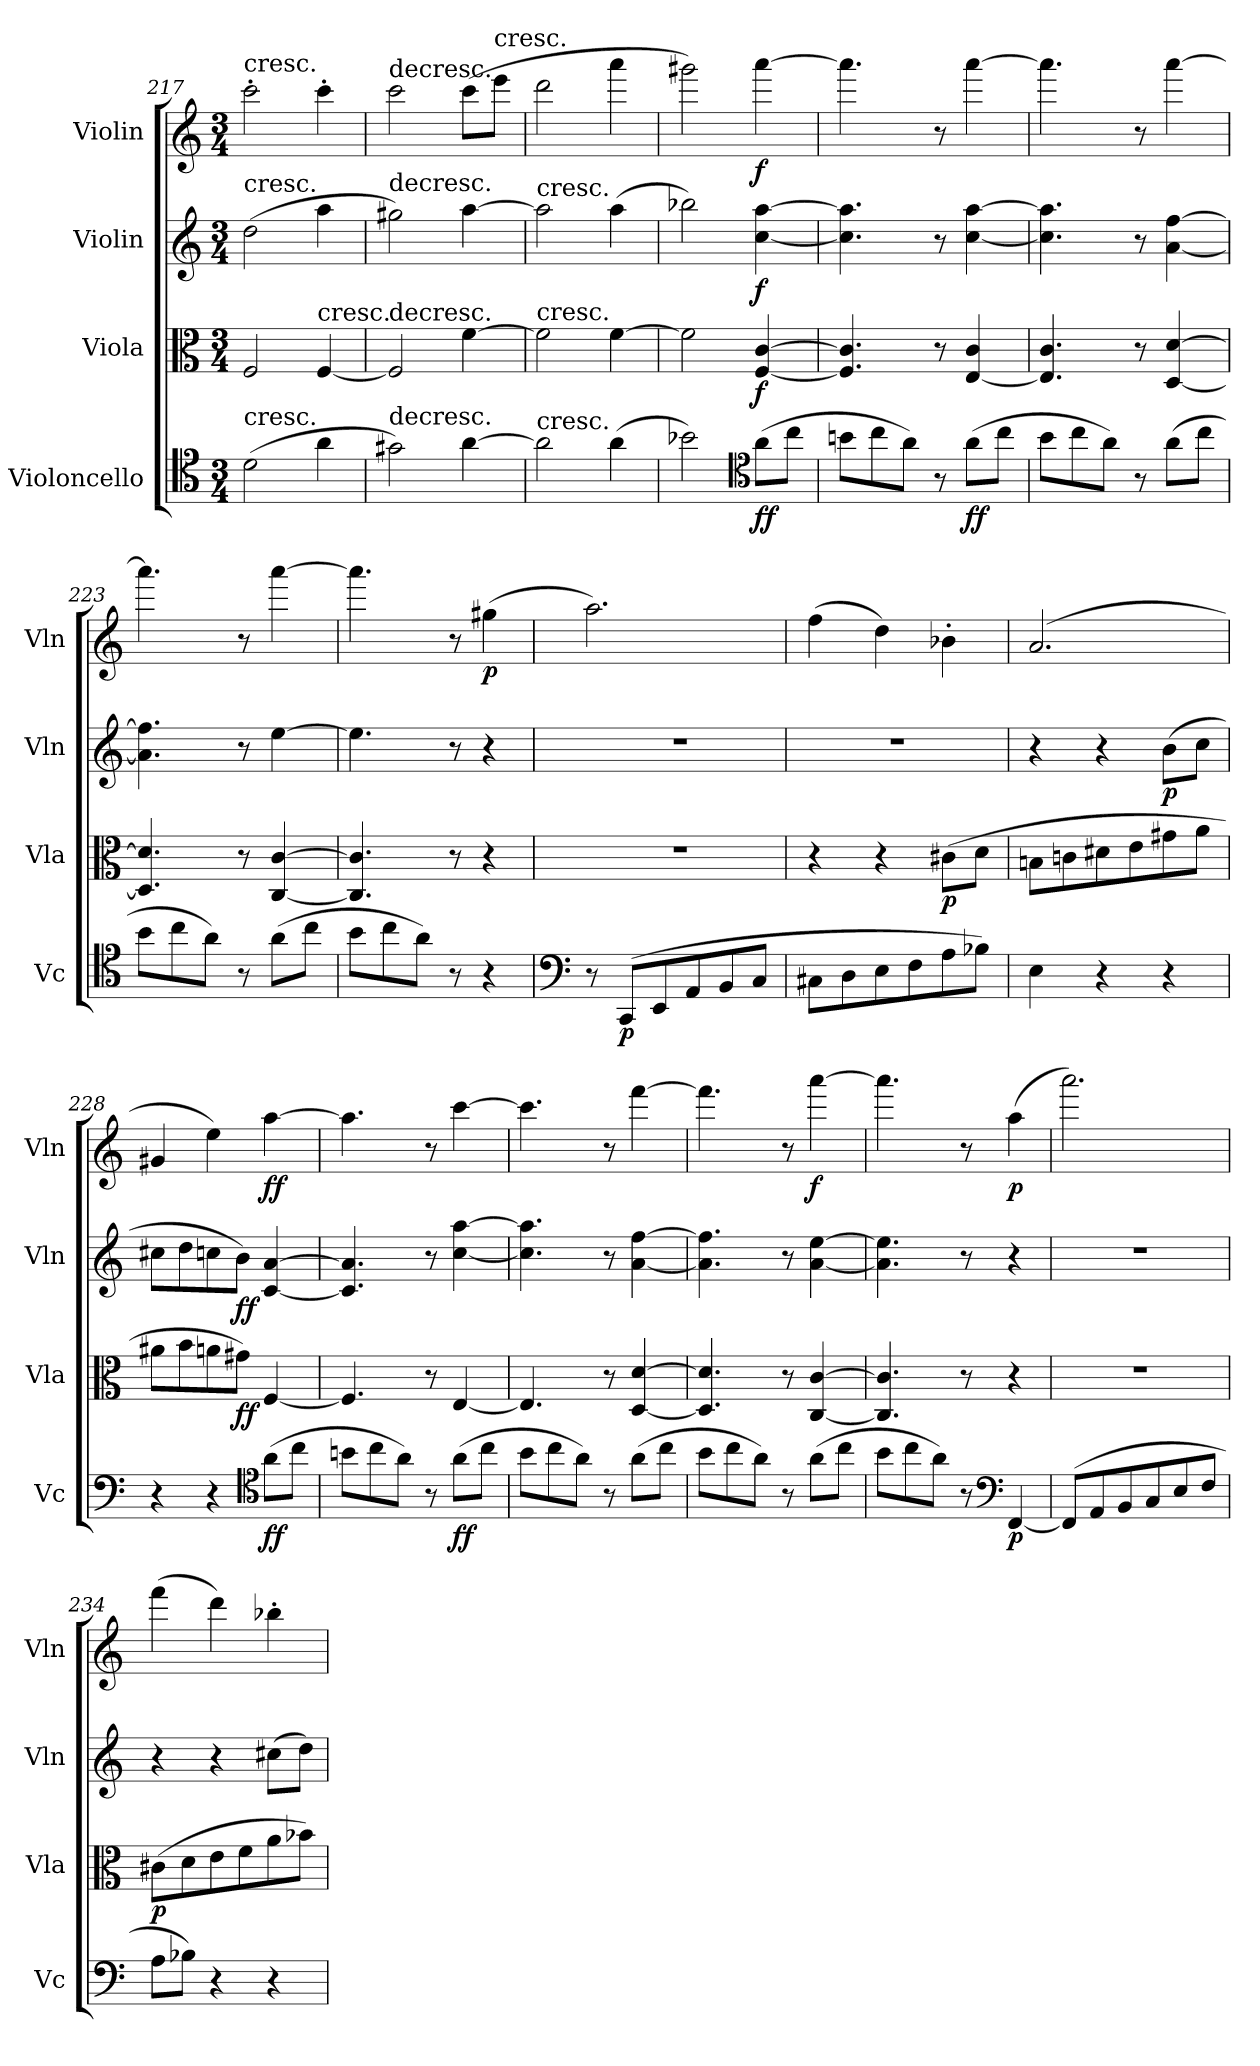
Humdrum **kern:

**kern	**dynam	**kern	**dynam	**kern	**dynam	**kern	**dynam
*part4	*part4	*part3	*part3	*part2	*part2	*part1	*part1
*staff4	*staff4	*staff3	*staff3	*staff2	*staff2	*staff1	*staff1
*I"Violoncello	*	*I"Viola	*	*I"Violin	*	*I"Violin	*
*I'Vc	*	*I'Vla	*	*I'Vln	*	*I'Vln	*
*clefC4	*	*clefC3	*	*clefG2	*	*clefG2	*
*k[]	*	*k[]	*	*k[]	*	*k[]	*
*a:	*	*a:	*	*a:	*	*a:	*
*M3/4	*	*M3/4	*	*M3/4	*	*M3/4	*
=217	=217	=217	=217	=217	=217	=217	=217
!	!	!	!	!	!	!LO:TX:t=cresc.	!
!	!	!	!	!LO:TX:t=cresc.	!	!	!
!LO:TX:t=cresc.	!	!	!	!	!	!	!
(2d\	.	2F/	.	(2dd\	.	2ccc'\	.
!	!	!LO:TX:t=cresc.	!	!	!	!	!
4a\	.	[4F/	.	4aa\	.	4ccc'\	.
=218	=218	=218	=218	=218	=218	=218	=218
!	!	!	!	!	!	!LO:TX:t=decresc.	!
!	!	!	!	!LO:TX:t=decresc.	!	!	!
!	!	!LO:TX:t=decresc.	!	!	!	!	!
!LO:TX:t=decresc.	!	!	!	!	!	!	!
2g#X\)	.	2F/]	.	2gg#X\)	.	2ccc\	.
[4a\	.	[4f\	.	[4aa\	.	(8ccc\L	.
!	!	!	!	!	!	!LO:TX:t=cresc.	!
.	.	.	.	.	.	8eee\J	.
=219	=219	=219	=219	=219	=219	=219	=219
!	!	!	!	!LO:TX:t=cresc.	!	!	!
!	!	!LO:TX:t=cresc.	!	!	!	!	!
!LO:TX:t=cresc.	!	!	!	!	!	!	!
2a\]	.	2f\]	.	2aa\]	.	2ddd\	.
(4a\	.	[4f\	.	(4aa\	.	4aaa\	.
=220	=220	=220	=220	=220	=220	=220	=220
2b-X\)	.	2f\]	.	2bb-X\)	.	2ggg#X\)	.
*clefC4	*	*	*	*	*	*	*
(8a\L	ff	[4F/ [4c/	f	[4cc\ [4aa\	f	[4aaa\	f
8cc\J	.	.	.	.	.	.	.
=221	=221	=221	=221	=221	=221	=221	=221
8bn\L	.	4.F]/ 4.c]/	.	4.cc]\ 4.aa]\	.	4.aaa\]	.
8cc\	.	.	.	.	.	.	.
8a\J)	.	.	.	.	.	.	.
8r	.	8r	.	8r	.	8r	.
(8a\L	ff	[4E/ 4c/	.	[4cc\ [4aa\	.	[4aaa\	.
8cc\J	.	.	.	.	.	.	.
=222	=222	=222	=222	=222	=222	=222	=222
8b\L	.	4.E]/ 4.c/	.	4.cc]\ 4.aa]\	.	4.aaa\]	.
8cc\	.	.	.	.	.	.	.
8a\J)	.	.	.	.	.	.	.
8r	.	8r	.	8r	.	8r	.
(8a\L	.	[4D/ [4d/	.	[4a\ [4ff\	.	[4aaa\	.
8cc\J	.	.	.	.	.	.	.
=223	=223	=223	=223	=223	=223	=223	=223
8b\L	.	4.D]/ 4.d]/	.	4.a]\ 4.ff]\	.	4.aaa\]	.
8cc\	.	.	.	.	.	.	.
8a\J)	.	.	.	.	.	.	.
8r	.	8r	.	8r	.	8r	.
(8a\L	.	[4C/ [4c/	.	[4ee\	.	[4aaa\	.
8cc\J	.	.	.	.	.	.	.
=224	=224	=224	=224	=224	=224	=224	=224
8b\L	.	4.C]/ 4.c]/	.	4.ee\]	.	4.aaa\]	.
8cc\	.	.	.	.	.	.	.
8a\J)	.	.	.	.	.	.	.
8r	.	8r	.	8r	.	8r	.
4r	.	4r	.	4r	.	(4gg#X\	p
=225	=225	=225	=225	=225	=225	=225	=225
*clefF4	*	*	*	*	*	*	*
8r	.	2.r	.	2.r	.	2.aa\)	.
(8CC/L	p	.	.	.	.	.	.
8EE/	.	.	.	.	.	.	.
8AA/	.	.	.	.	.	.	.
8BB/	.	.	.	.	.	.	.
8C/J	.	.	.	.	.	.	.
=226	=226	=226	=226	=226	=226	=226	=226
8C#X\L	.	4r	.	2.r	.	(4ff\	.
8D\	.	.	.	.	.	.	.
8E\	.	4r	.	.	.	4dd\)	.
8F\	.	.	.	.	.	.	.
8A\	.	(8c#X\L	p	.	.	4b-X'\	.
8B-X\J)	.	8d\J	.	.	.	.	.
=227	=227	=227	=227	=227	=227	=227	=227
4E\	.	8Bn\L	.	4r	.	(2.a/	.
.	.	8cn\	.	.	.	.	.
4r	.	8d#X\	.	4r	.	.	.
.	.	8e\	.	.	.	.	.
4r	.	8g#X\	.	(8b\L	p	.	.
.	.	8a\J	.	8cc\J	.	.	.
=228	=228	=228	=228	=228	=228	=228	=228
4r	.	8a#X\L	.	8cc#X\L	.	4g#X/	.
.	.	8b\	.	8dd\	.	.	.
4r	.	8an\	.	8ccn\	.	4ee\)	.
.	.	8g#X\J)	ff	8b\J)	ff	.	.
*clefC4	*	*	*	*	*	*	*
(8a\L	ff	[4F/	.	[4c/ [4a/	.	[4aa\	ff
8cc\J	.	.	.	.	.	.	.
=229	=229	=229	=229	=229	=229	=229	=229
8bn\L	.	4.F/]	.	4.c]/ 4.a]/	.	4.aa\]	.
8cc\	.	.	.	.	.	.	.
8a\J)	.	.	.	.	.	.	.
8r	.	8r	.	8r	.	8r	.
(8a\L	ff	[4E/	.	[4cc\ [4aa\	.	[4ccc\	.
8cc\J	.	.	.	.	.	.	.
=230	=230	=230	=230	=230	=230	=230	=230
8b\L	.	4.E/]	.	4.cc]\ 4.aa]\	.	4.ccc\]	.
8cc\	.	.	.	.	.	.	.
8a\J)	.	.	.	.	.	.	.
8r	.	8r	.	8r	.	8r	.
(8a\L	.	[4D/ [4d/	.	[4a\ [4ff\	.	[4fff\	.
8cc\J	.	.	.	.	.	.	.
=231	=231	=231	=231	=231	=231	=231	=231
8b\L	.	4.D]/ 4.d]/	.	4.a]\ 4.ff]\	.	4.fff\]	.
8cc\	.	.	.	.	.	.	.
8a\J)	.	.	.	.	.	.	.
8r	.	8r	.	8r	.	8r	.
(8a\L	.	[4C/ [4c/	.	[4a\ [4ee\	.	[4aaa\	f
8cc\J	.	.	.	.	.	.	.
=232	=232	=232	=232	=232	=232	=232	=232
8b\L	.	4.C]/ 4.c]/	.	4.a]\ 4.ee]\	.	4.aaa\]	.
8cc\	.	.	.	.	.	.	.
8a\J)	.	.	.	.	.	.	.
8r	.	8r	.	8r	.	8r	.
*clefF4	*	*	*	*	*	*	*
[4FF/	p	4r	.	4r	.	(4aa\	p
=233	=233	=233	=233	=233	=233	=233	=233
(8FF/L]	.	2.r	.	2.r	.	2.aaa\)	.
8AA/	.	.	.	.	.	.	.
8BB/	.	.	.	.	.	.	.
8C/	.	.	.	.	.	.	.
8E/	.	.	.	.	.	.	.
8F/J	.	.	.	.	.	.	.
=234	=234	=234	=234	=234	=234	=234	=234
8A\L	.	(8c#X\L	p	4r	.	(4fff\	.
8B-X\J)	.	8d\	.	.	.	.	.
4r	.	8e\	.	4r	.	4ddd\)	.
.	.	8f\	.	.	.	.	.
4r	.	8a\	.	(8cc#X\L	.	4bb-X'\	.
.	.	8b-X\J)	.	8dd\J)	.	.	.
=	=	=	=	=	=	=	=
*-	*-	*-	*-	*-	*-	*-	*-
